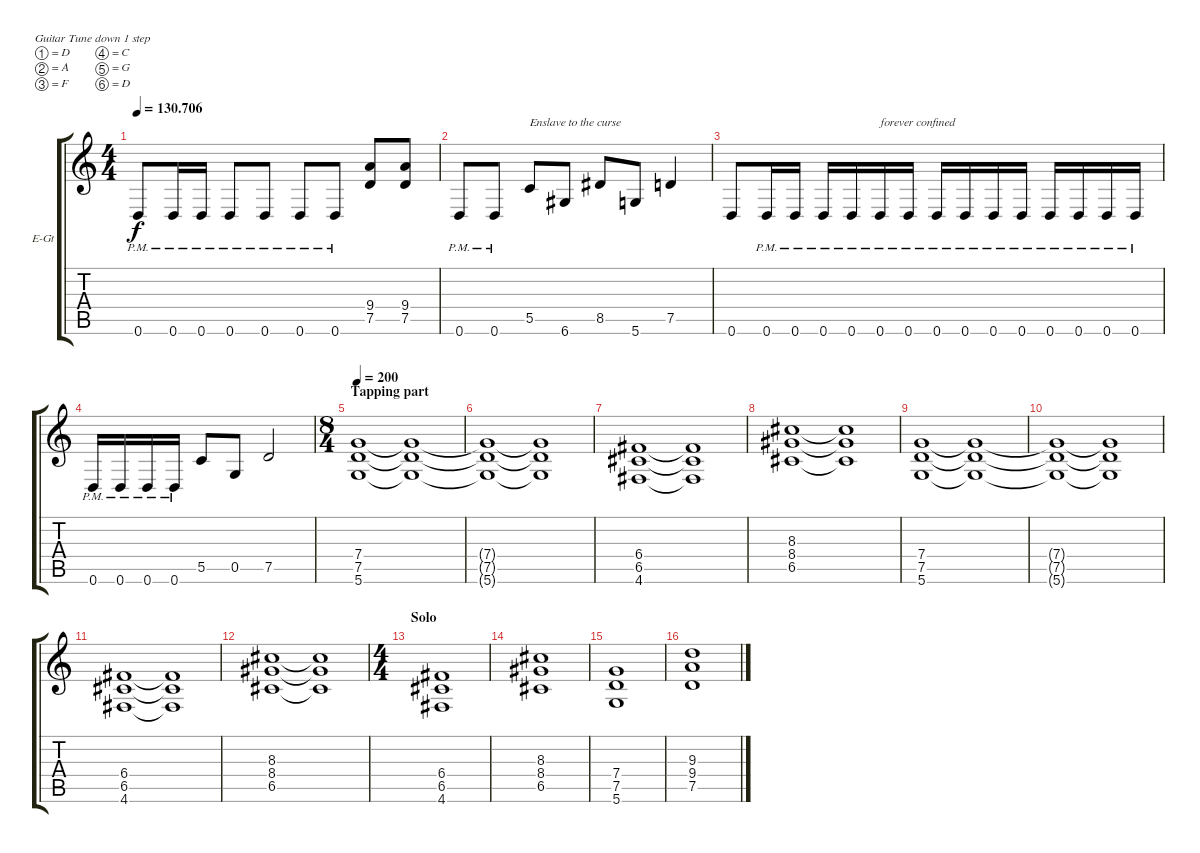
\bracketExtendMode groupsimilarinstruments
\firstSystemTrackNameOrientation horizontal
\otherSystemsTrackNameOrientation horizontal
\track ("Rythm Guitar" "E-Gt") {multiBarRest instrument distortionguitar}
\staff {score tabs}
\tuning (D4 A3 F3 C3 G2 D2)
\ts (4 4)
\tempo
130.706
\accidentals auto
\clef g2
\ottava regular
\simile none
\ks c
0.6{pm}.8{dy f} 0.6{pm}.16 0.6{pm}.16 0.6{pm}.8 0.6{pm}.8 0.6{pm}.8 0.6{pm}.8 (9.4 7.5).8 (9.4 7.5).8 |
0.6{pm}.8 0.6{pm}.8 5.5.8{txt "Enslave to the curse"} 6.6.8 8.5.8 5.6.8 7.5.4 |
0.6.8 0.6{pm}.16 0.6{pm}.16 0.6{pm}.16 0.6{pm}.16 0.6{pm}.16{txt "forever confined"} 0.6{pm}.16 0.6{pm}.16 0.6{pm}.16 0.6{pm}.16 0.6{pm}.16 0.6{pm}.16 0.6{pm}.16 0.6{pm}.16 0.6{pm}.16 |
0.6{pm}.16 0.6{pm}.16 0.6{pm}.16 0.6{pm}.16 5.5.8 0.5.8 7.5.2 |
\ts (8 4)
\section ("" "Tapping part")
\tempo 200
(7.4 7.5 5.6).1 (7.4{t} 7.5{t} 5.6{t}).1 |
(7.4{t} 7.5{t} 5.6{t}).1 (7.4{t} 7.5{t} 5.6{t}).1 |
(6.4 6.5 4.6).1 (6.4{t} 6.5{t} 4.6{t}).1 |
(8.3 8.4 6.5).1 (8.3{t} 8.4{t} 6.5{t}).1 |
(7.4 7.5 5.6).1 (7.4{t} 7.5{t} 5.6{t}).1 |
(7.4{t} 7.5{t} 5.6{t}).1 (7.4{t} 7.5{t} 5.6{t}).1 |
(6.4 6.5 4.6).1 (6.4{t} 6.5{t} 4.6{t}).1 |
(8.3 8.4 6.5).1 (8.3{t} 8.4{t} 6.5{t}).1 |
\ts (4 4)
\section ("" "Solo")
(6.4 6.5 4.6).1 |
(8.3 8.4 6.5).1 |
(7.4 7.5 5.6).1 |
(9.3 9.4 7.5).1
